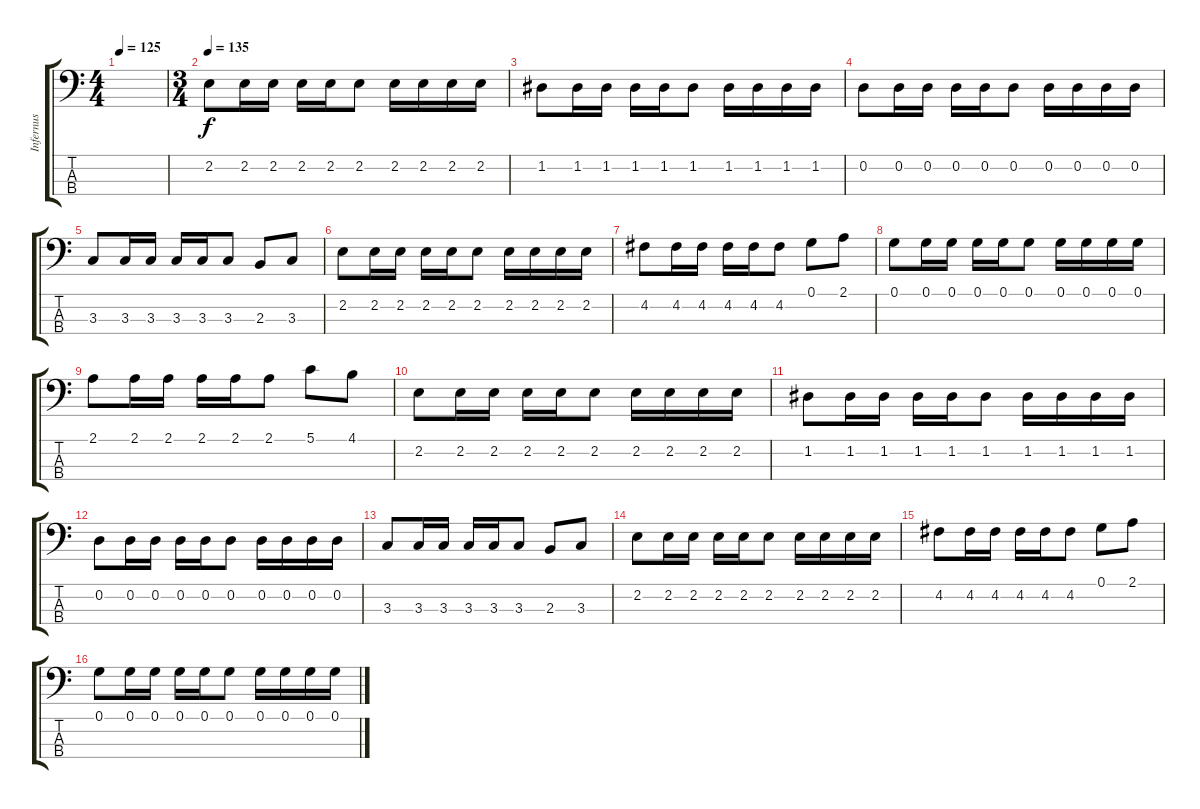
\track ("Infernus" "Infernus") {instrument electricbassfinger}
\staff {score tabs}
\tuning (G2 D2 A1 E1) {hide}
\ts (4 4)
\tempo 125
\clef f4
\ks c
|
\ts (3 4)
\tempo 135
2.2.8 2.2.16 2.2.16 2.2.16 2.2.16 2.2.8 2.2.16 2.2.16 2.2.16 2.2.16 |
1.2.8 1.2.16 1.2.16 1.2.16 1.2.16 1.2.8 1.2.16 1.2.16 1.2.16 1.2.16 |
0.2.8 0.2.16 0.2.16 0.2.16 0.2.16 0.2.8 0.2.16 0.2.16 0.2.16 0.2.16 |
3.3.8 3.3.16 3.3.16 3.3.16 3.3.16 3.3.8 2.3.8 3.3.8 |
2.2.8 2.2.16 2.2.16 2.2.16 2.2.16 2.2.8 2.2.16 2.2.16 2.2.16 2.2.16 |
4.2.8 4.2.16 4.2.16 4.2.16 4.2.16 4.2.8 0.1.8 2.1.8 |
0.1.8 0.1.16 0.1.16 0.1.16 0.1.16 0.1.8 0.1.16 0.1.16 0.1.16 0.1.16 |
2.1.8 2.1.16 2.1.16 2.1.16 2.1.16 2.1.8 5.1.8 4.1.8 |
2.2.8 2.2.16 2.2.16 2.2.16 2.2.16 2.2.8 2.2.16 2.2.16 2.2.16 2.2.16 |
1.2.8 1.2.16 1.2.16 1.2.16 1.2.16 1.2.8 1.2.16 1.2.16 1.2.16 1.2.16 |
0.2.8 0.2.16 0.2.16 0.2.16 0.2.16 0.2.8 0.2.16 0.2.16 0.2.16 0.2.16 |
3.3.8 3.3.16 3.3.16 3.3.16 3.3.16 3.3.8 2.3.8 3.3.8 |
2.2.8 2.2.16 2.2.16 2.2.16 2.2.16 2.2.8 2.2.16 2.2.16 2.2.16 2.2.16 |
4.2.8 4.2.16 4.2.16 4.2.16 4.2.16 4.2.8 0.1.8 2.1.8 |
0.1.8 0.1.16 0.1.16 0.1.16 0.1.16 0.1.8 0.1.16 0.1.16 0.1.16 0.1.16
